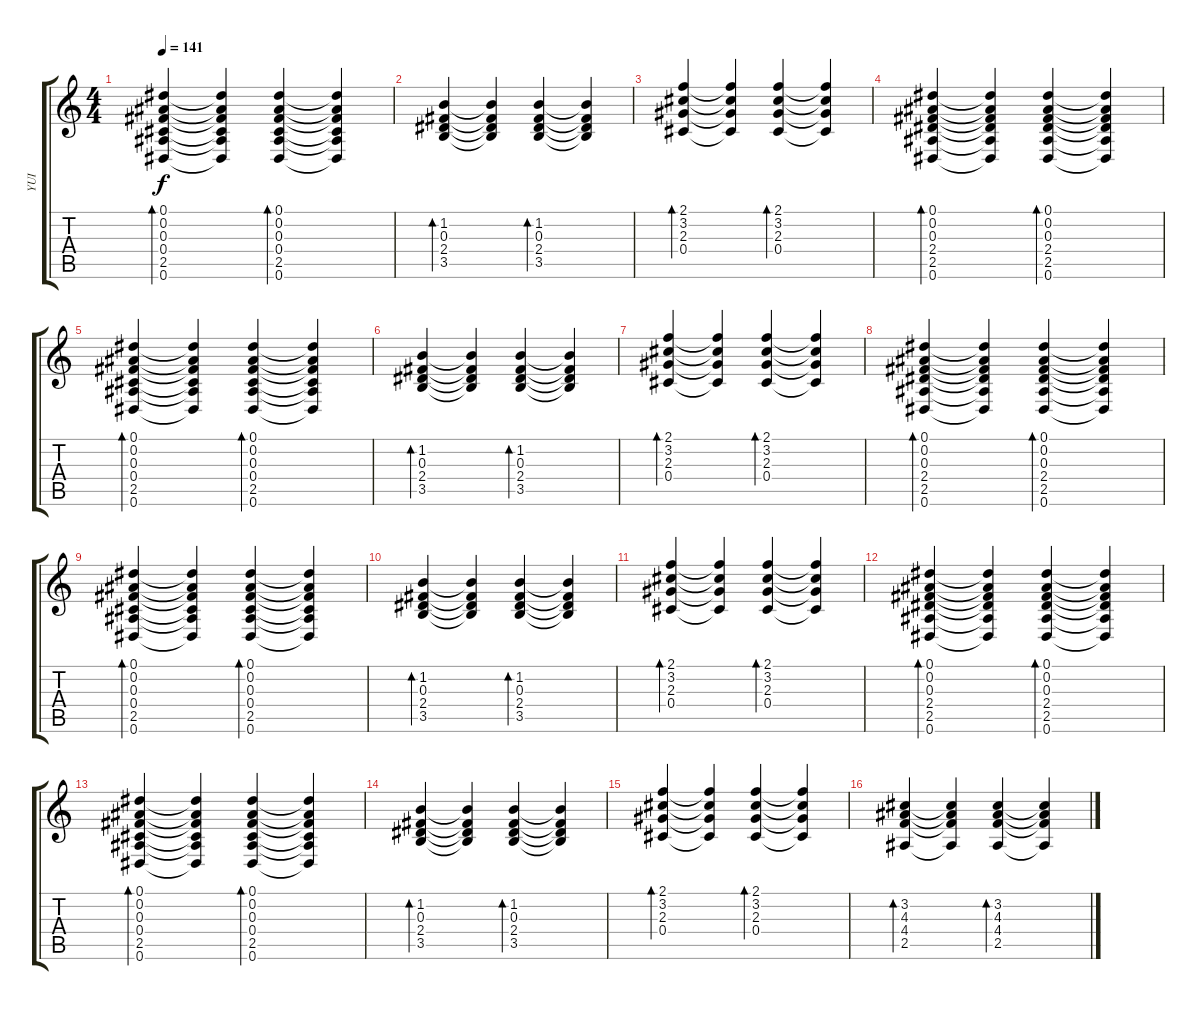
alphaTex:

\track ("YUI" "YUI") {instrument acousticguitarsteel}
\staff {score tabs}
\tuning (Eb4 Bb3 Gb3 Db3 Ab2 Eb2) {hide}
\ts (4 4)
\tempo 141
\clef g2
\ks c
(0.1 0.2 0.3 0.4 2.5 0.6).4{bd 120 dy f} (0.1{t} 0.2{t} 0.3{t} 0.4{t} 2.5{t} 0.6{t}).4 (0.1 0.2 0.3 0.4 2.5 0.6).4{bd 120} (0.1{t} 0.2{t} 0.3{t} 0.4{t} 2.5{t} 0.6{t}).4 |
(1.2 0.3 2.4 3.5).4{bd 120} (1.2{t} 0.3{t} 2.4{t} 3.5{t}).4 (1.2 0.3 2.4 3.5).4{bd 120} (1.2{t} 0.3{t} 2.4{t} 3.5{t}).4 |
(2.1 3.2 2.3 0.4).4{bd 120} (2.1{t} 3.2{t} 2.3{t} 0.4{t}).4 (2.1 3.2 2.3 0.4).4{bd 120} (2.1{t} 3.2{t} 2.3{t} 0.4{t}).4 |
(0.1 0.2 0.3 2.4 2.5 0.6).4{bd 120} (0.1{t} 0.2{t} 0.3{t} 2.4{t} 2.5{t} 0.6{t}).4 (0.1 0.2 0.3 2.4 2.5 0.6).4{bd 120} (0.1{t} 0.2{t} 0.3{t} 2.4{t} 2.5{t} 0.6{t}).4 |
(0.1 0.2 0.3 0.4 2.5 0.6).4{bd 120} (0.1{t} 0.2{t} 0.3{t} 0.4{t} 2.5{t} 0.6{t}).4 (0.1 0.2 0.3 0.4 2.5 0.6).4{bd 120} (0.1{t} 0.2{t} 0.3{t} 0.4{t} 2.5{t} 0.6{t}).4 |
(1.2 0.3 2.4 3.5).4{bd 120} (1.2{t} 0.3{t} 2.4{t} 3.5{t}).4 (1.2 0.3 2.4 3.5).4{bd 120} (1.2{t} 0.3{t} 2.4{t} 3.5{t}).4 |
(2.1 3.2 2.3 0.4).4{bd 120} (2.1{t} 3.2{t} 2.3{t} 0.4{t}).4 (2.1 3.2 2.3 0.4).4{bd 120} (2.1{t} 3.2{t} 2.3{t} 0.4{t}).4 |
(0.1 0.2 0.3 2.4 2.5 0.6).4{bd 120} (0.1{t} 0.2{t} 0.3{t} 2.4{t} 2.5{t} 0.6{t}).4 (0.1 0.2 0.3 2.4 2.5 0.6).4{bd 120} (0.1{t} 0.2{t} 0.3{t} 2.4{t} 2.5{t} 0.6{t}).4 |
(0.1 0.2 0.3 0.4 2.5 0.6).4{bd 120} (0.1{t} 0.2{t} 0.3{t} 0.4{t} 2.5{t} 0.6{t}).4 (0.1 0.2 0.3 0.4 2.5 0.6).4{bd 120} (0.1{t} 0.2{t} 0.3{t} 0.4{t} 2.5{t} 0.6{t}).4 |
(1.2 0.3 2.4 3.5).4{bd 120} (1.2{t} 0.3{t} 2.4{t} 3.5{t}).4 (1.2 0.3 2.4 3.5).4{bd 120} (1.2{t} 0.3{t} 2.4{t} 3.5{t}).4 |
(2.1 3.2 2.3 0.4).4{bd 120} (2.1{t} 3.2{t} 2.3{t} 0.4{t}).4 (2.1 3.2 2.3 0.4).4{bd 120} (2.1{t} 3.2{t} 2.3{t} 0.4{t}).4 |
(0.1 0.2 0.3 2.4 2.5 0.6).4{bd 120} (0.1{t} 0.2{t} 0.3{t} 2.4{t} 2.5{t} 0.6{t}).4 (0.1 0.2 0.3 2.4 2.5 0.6).4{bd 120} (0.1{t} 0.2{t} 0.3{t} 2.4{t} 2.5{t} 0.6{t}).4 |
(0.1 0.2 0.3 0.4 2.5 0.6).4{bd 120} (0.1{t} 0.2{t} 0.3{t} 0.4{t} 2.5{t} 0.6{t}).4 (0.1 0.2 0.3 0.4 2.5 0.6).4{bd 120} (0.1{t} 0.2{t} 0.3{t} 0.4{t} 2.5{t} 0.6{t}).4 |
(1.2 0.3 2.4 3.5).4{bd 120} (1.2{t} 0.3{t} 2.4{t} 3.5{t}).4 (1.2 0.3 2.4 3.5).4{bd 120} (1.2{t} 0.3{t} 2.4{t} 3.5{t}).4 |
(2.1 3.2 2.3 0.4).4{bd 120} (2.1{t} 3.2{t} 2.3{t} 0.4{t}).4 (2.1 3.2 2.3 0.4).4{bd 120} (2.1{t} 3.2{t} 2.3{t} 0.4{t}).4 |
(3.2 4.3 4.4 2.5).4{bd 120} (3.2{t} 4.3{t} 4.4{t} 2.5{t}).4 (3.2 4.3 4.4 2.5).4{bd 120} (3.2{t} 4.3{t} 4.4{t} 2.5{t}).4
